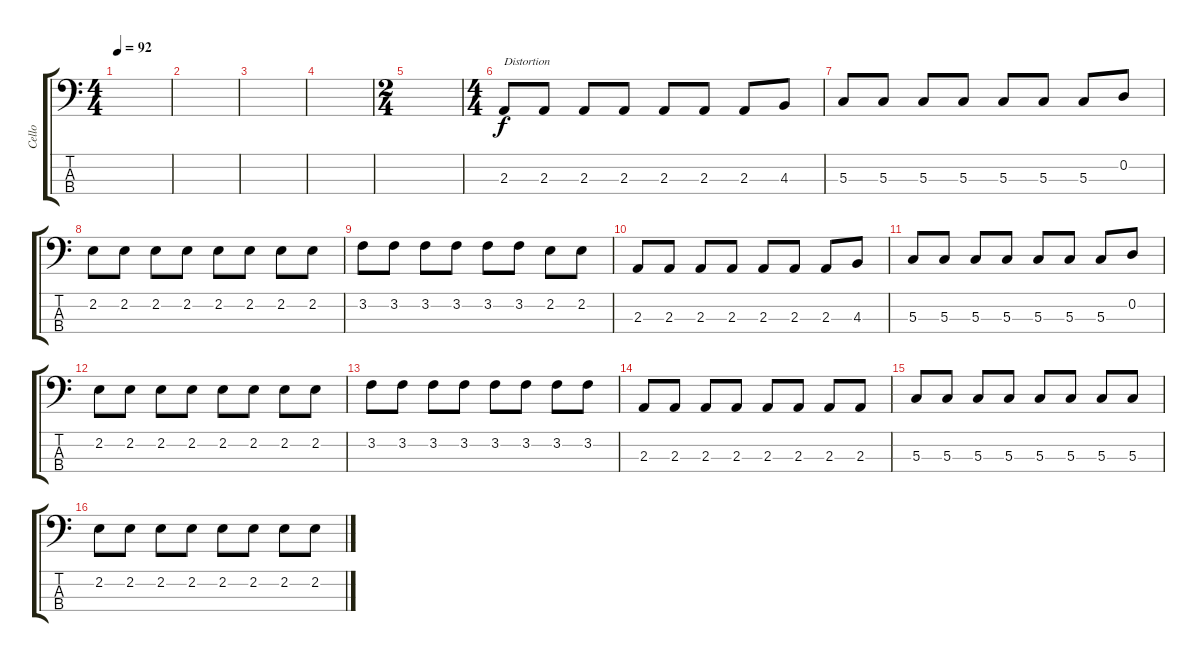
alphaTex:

\track ("Cello" "Cello") {instrument cello}
\staff {score tabs}
\tuning (A3 D3 G2 Bb1) {hide}
\ts (4 4)
\tempo 92
\clef f4
\ks c
|
|
|
|
\ts (2 4)
|
\ts (4 4)
2.3.8{txt "Distortion" instrument distortionguitar} 2.3.8 2.3.8 2.3.8 2.3.8 2.3.8 2.3.8 4.3.8 |
5.3.8 5.3.8 5.3.8 5.3.8 5.3.8 5.3.8 5.3.8 0.2.8 |
2.2.8 2.2.8 2.2.8 2.2.8 2.2.8 2.2.8 2.2.8 2.2.8 |
3.2.8 3.2.8 3.2.8 3.2.8 3.2.8 3.2.8 2.2.8 2.2.8 |
2.3.8 2.3.8 2.3.8 2.3.8 2.3.8 2.3.8 2.3.8 4.3.8 |
5.3.8 5.3.8 5.3.8 5.3.8 5.3.8 5.3.8 5.3.8 0.2.8 |
2.2.8 2.2.8 2.2.8 2.2.8 2.2.8 2.2.8 2.2.8 2.2.8 |
3.2.8 3.2.8 3.2.8 3.2.8 3.2.8 3.2.8 3.2.8 3.2.8 |
2.3.8 2.3.8 2.3.8 2.3.8 2.3.8 2.3.8 2.3.8 2.3.8 |
5.3.8 5.3.8 5.3.8 5.3.8 5.3.8 5.3.8 5.3.8 5.3.8 |
2.2.8 2.2.8 2.2.8 2.2.8 2.2.8 2.2.8 2.2.8 2.2.8
